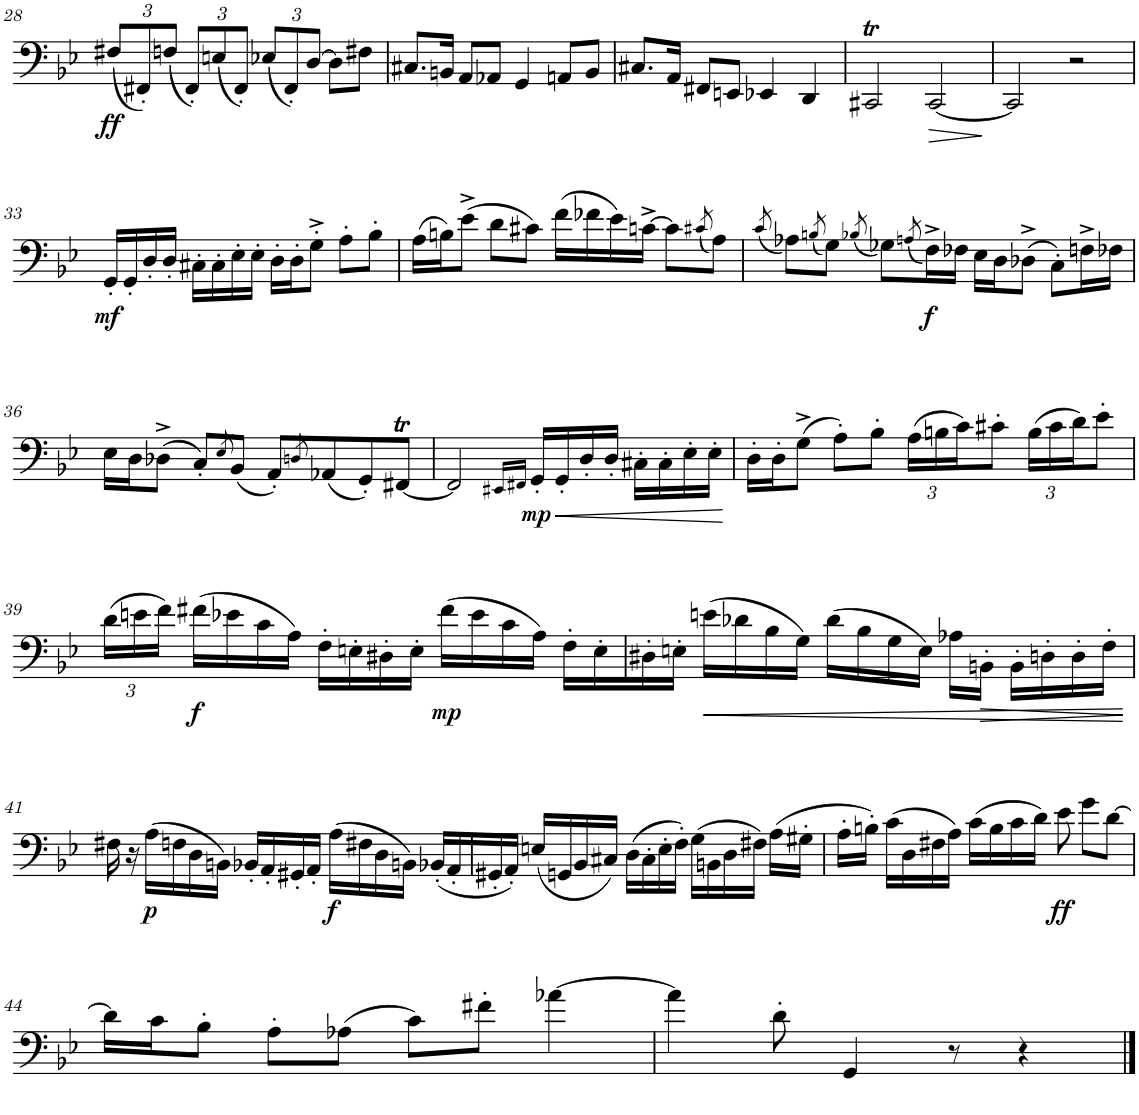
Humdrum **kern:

**kern	**dynam
*part1	*part1
*staff1	*staff1
*I"Piano	*
*I'Pno.	*
!!LO:PB:g=z
*clefF4	*
*k[b-e-]	*
*M4/4	*
*Xbrackettup	*
=28	=28
!	!LO:DY:b
(12F#X/L	ff
12FF#X'/)	.
(12Fn/J	.
12FF#'/L)	.
(12En/	.
12FF#'/J)	.
(12E-X/L	.
12FF#'/)	.
[12D/J	.
8D\L]	.
8F#X\J	.
=29	=29
8.C#X/L	.
16BBn/Jk	.
8AA/L	.
8AA-X/J	.
4GG/	.
8AAn/L	.
8BB/J	.
=30	=30
8.C#X/L	.
16AA/Jk	.
8FF#X/L	.
8EEn/J	.
4EE-X/	.
4DD/	.
=31	=31
2CC#Xt/	.
!	!LO:HP:b
[2CC#/	>
.	]
=32	=32
2CC#/]	.
2r	.
!!LO:LB:g=z
=33	=33
!	!LO:DY:b
16GG'/LL	mf
16GG'/	.
16D'/	.
16D'/JJ	.
16C#X'\LL	.
16C#'\	.
16E-'\	.
16E-'\JJ	.
16D'\LL	.
16D'\J	.
8G'^\J	.
8A'\L	.
8B-'\J	.
=34	=34
(16A\LL	.
16Bn\J)	.
(8e-^\J	.
8d\L	.
8c#X\J)	.
(16f\LL	.
16f-X\	.
16e-\)	.
[16cn^\JJ	.
8c\L]	.
(8qc#X/	.
8A\J)	.
=35	=35
(8qc/	.
8A-X\L)	.
(8qBn/	.
8G\J)	.
(8qB-X/	.
8G-X\L)	.
(8qAn/	.
!	!LO:DY:b
16F^\L)	f
16F-X\JJ	.
16E-\LL	.
16D\J	.
(8D-X^\J	.
8C'\L)	.
16Fn^\L	.
16F-X\JJ	.
!!LO:LB:g=z
=36	=36
16E-\LL	.
16D\J	.
(8D-X^\J	.
8C'/L)	.
8qE-/	.
(8BB-/J	.
8AA'/L)	.
8qDn/	.
(8AA-X/	.
8GG'/)	.
[8FF#Xt/J	.
=37	=37
2FF#/]	.
16qEE#X/LL	.
16qFF#X/JJ	.
!	!LO:DY:b
16GG'/LL	mp
!	!LO:HP:b
16GG'/	<
16D'/	.
16D'/JJ	.
16C#X'\LL	.
16C#'\	.
16E-'\	.
16E-'\JJ	.
.	[
=38	=38
16D'\LL	.
16D'\J	.
(8G^\J	.
8A'\L)	.
8B-'\J	.
(24A\LL	.
24Bn\	.
24c\J)	.
8c#X'\J	.
(24B\LL	.
24c#\	.
24d\J)	.
8e-'\J	.
!!LO:LB:g=z
=39	=39
(24d\LL	.
24en\	.
24f\JJ)	.
!	!LO:DY:b
(16f#X\LL	f
16e-X\	.
16c\	.
16A\JJ)	.
16F'\LL	.
16En'\	.
16D#X'\	.
16E'\JJ	.
!	!LO:DY:b
(16f#\LL	mp
16e-\	.
16c\	.
16A\JJ)	.
16F'\LL	.
16E'\	.
=40	=40
16D#X'\	.
16En'\JJ	.
!	!LO:HP:b
(16en\LL	<
16d-X\	.
16B-\	.
16G\JJ)	.
(16d-\LL	.
16B-\	.
16G\	.
16E\JJ)	.
16A-X\LL	.
!	!LO:HP:b
16BBn'\JJ	>
16BB'\LL	.
16Dn'\	.
16D'\	.
16F'\JJ	.
.	[ ]
!!LO:LB:g=z
=41	=41
16F#X\	.
16r	.
!	!LO:DY:b
(16A\LL	p
16Fn\	.
16D\	.
16BBn\JJ)	.
16BB-X'/LL	.
16AA'/	.
16GG#X'/	.
16AA'/JJ	.
!	!LO:DY:b
(16A\LL	f
16F#X\	.
16D\	.
16BBn\JJ)	.
(16BB-X'/LL	.
16AA'/	.
=42	=42
16GG#X'/	.
16AA'/JJ)	.
(16En/LL	.
16GGn/	.
16BB-/	.
16C#X/JJ)	.
(16D\LL	.
16C#'\	.
16E'\	.
16F'\JJ)	.
(16G\LL	.
16BBn\	.
16D\	.
16F#X\JJ)	.
(16A\LL	.
16G#X'\JJ	.
=43	=43
16A'\LL	.
16Bn'\JJ)	.
(16c\LL	.
16D\	.
16F#X\	.
16A\JJ)	.
(16c\LL	.
16B\	.
16c\	.
16d\JJ)	.
!	!LO:DY:b
8e-\	ff
8g\L	.
[8d\J	.
!!LO:LB:g=z
=44	=44
16d\LL]	.
16c\J	.
8B-'\J	.
8A'\L	.
(8A-X\J	.
8c\L)	.
8f#X'\J	.
[4a-X\	.
=45	=45
4a-\]	.
8d'\	.
4GG/	.
8r	.
4r	.
==	==
*-	*-
